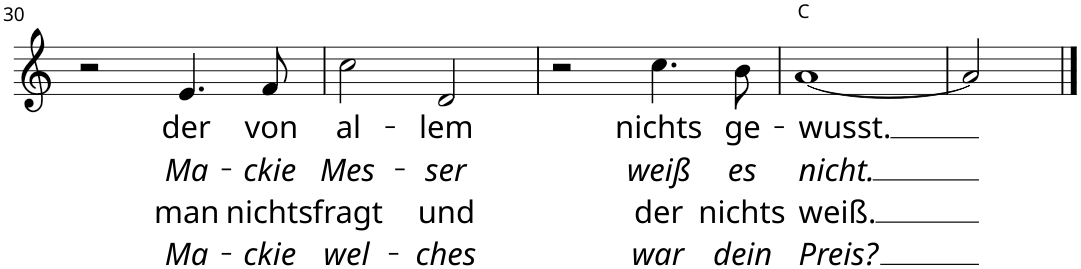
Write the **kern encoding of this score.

**kern	**text	**text	**text	**text	**harte
*part1	*part1	*part1	*part1	*part1	*part1
*staff1	*staff1	*staff1	*staff1	*staff1	*
*I"Piano	*	*	*	*	*
*I'Pno	*	*	*	*	*
!!LO:PB:g=z
*clefG2	*	*	*	*	*
*k[]	*	*	*	*	*
*M2/2	*	*	*	*	*
*met(c|)	*	*	*	*	*
=30	=30	=30	=30	=30	=30
2r	.	.	.	.	.
!	!LO:LY:b	!LO:LY:b	!LO:LY:b	!LO:LY:b	!
4.e/	der	Ma-	man	Ma-	.
!	!LO:LY:b	!LO:LY:b	!LO:LY:b	!LO:LY:b	!
8f/	von	-ckie	nichts	-ckie	.
=31	=31	=31	=31	=31	=31
!	!LO:LY:b	!LO:LY:b	!LO:LY:b	!LO:LY:b	!
2cc\	al-	Mes-	fragt	wel-	.
!	!LO:LY:b	!LO:LY:b	!LO:LY:b	!LO:LY:b	!
2d/	-lem	-ser	und	-ches	.
=32	=32	=32	=32	=32	=32
2r	.	.	.	.	.
!	!LO:LY:b	!LO:LY:b	!LO:LY:b	!LO:LY:b	!
4.cc\	nichts	weiß	der	war	.
!	!LO:LY:b	!LO:LY:b	!LO:LY:b	!LO:LY:b	!
8b\	ge-	es	nichts	dein	.
=33	=33	=33	=33	=33	=33
!	!LO:LY:b	!LO:LY:b	!LO:LY:b	!LO:LY:b	!
[1a	-wusst.	nicht.	weiß.	Preis?	C:maj
=34	=34	=34	=34	=34	=34
2a/]	.	.	.	.	.
==	==	==	==	==	==
*-	*-	*-	*-	*-	*-
